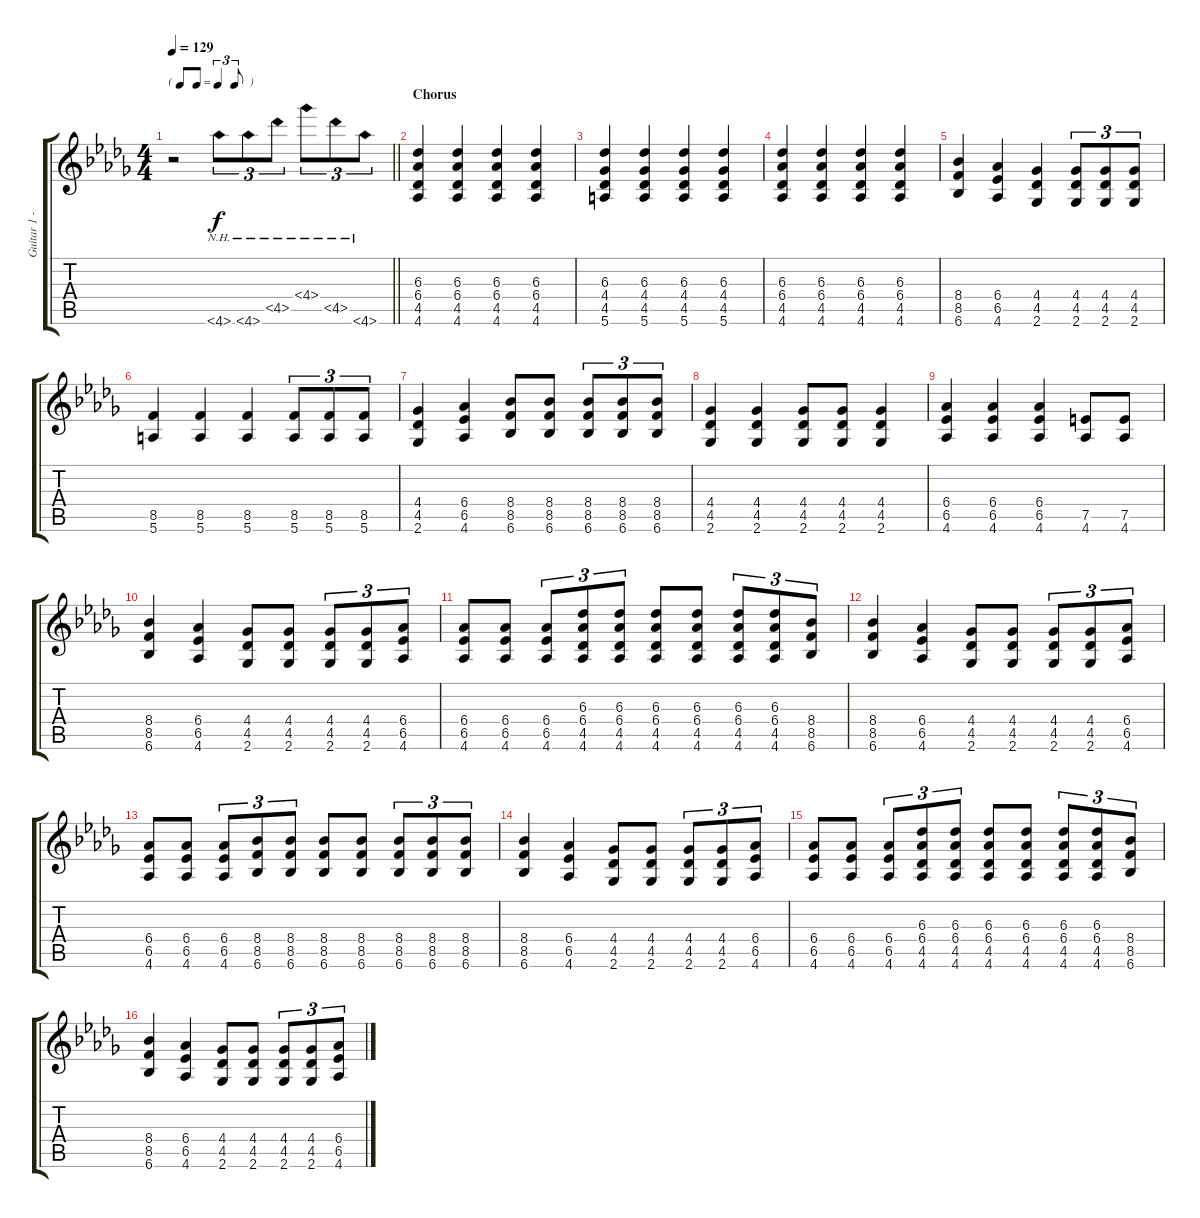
\track ("Guitar 1 - Rhythm Left" "Guitar 1 -") {instrument distortionguitar}
\staff {score tabs}
\tuning (E4 B3 G3 D3 A2 E2) {hide}
\ts (4 4)
\tf triplet8th
\tempo 129
\clef g2
\barLineRight lightlight
\ks db
r.2{dy f} 4.6{nh}.8{tu (3 2)} 4.6{nh}.8{tu (3 2)} 4.5{nh}.8{tu (3 2)} 4.4{nh}.8{tu (3 2)} 4.5{nh}.8{tu (3 2)} 4.6{nh}.8{tu (3 2)} |
\section ("" "Chorus")
(6.3 6.4 4.5 4.6).4 (6.3 6.4 4.5 4.6).4 (6.3 6.4 4.5 4.6).4 (6.3 6.4 4.5 4.6).4 |
(6.3 4.4 4.5 5.6).4 (6.3 4.4 4.5 5.6).4 (6.3 4.4 4.5 5.6).4 (6.3 4.4 4.5 5.6).4 |
(6.3 6.4 4.5 4.6).4 (6.3 6.4 4.5 4.6).4 (6.3 6.4 4.5 4.6).4 (6.3 6.4 4.5 4.6).4 |
(8.4 8.5 6.6).4 (6.4 6.5 4.6).4 (4.4 4.5 2.6).4 (4.4 4.5 2.6).8{tu (3 2)} (4.4 4.5 2.6).8{tu (3 2)} (4.4 4.5 2.6).8{tu (3 2)} |
(8.5 5.6).4 (8.5 5.6).4 (8.5 5.6).4 (8.5 5.6).8{tu (3 2)} (8.5 5.6).8{tu (3 2)} (8.5 5.6).8{tu (3 2)} |
(4.4 4.5 2.6).4 (6.4 6.5 4.6).4 (8.4 8.5 6.6).8 (8.4 8.5 6.6).8 (8.4 8.5 6.6).8{tu (3 2)} (8.4 8.5 6.6).8{tu (3 2)} (8.4 8.5 6.6).8{tu (3 2)} |
(4.4 4.5 2.6).4 (4.4 4.5 2.6).4 (4.4 4.5 2.6).8 (4.4 4.5 2.6).8 (4.4 4.5 2.6).4 |
(6.4 6.5 4.6).4 (6.4 6.5 4.6).4 (6.4 6.5 4.6).4 (7.5 4.6).8 (7.5 4.6).8 |
(8.4 8.5 6.6).4 (6.4 6.5 4.6).4 (4.4 4.5 2.6).8 (4.4 4.5 2.6).8 (4.4 4.5 2.6).8{tu (3 2)} (4.4 4.5 2.6).8{tu (3 2)} (6.4 6.5 4.6).8{tu (3 2)} |
(6.4 6.5 4.6).8 (6.4 6.5 4.6).8 (6.4 6.5 4.6).8{tu (3 2)} (6.3 6.4 4.5 4.6).8{tu (3 2)} (6.3 6.4 4.5 4.6).8{tu (3 2)} (6.3 6.4 4.5 4.6).8 (6.3 6.4 4.5 4.6).8 (6.3 6.4 4.5 4.6).8{tu (3 2)} (6.3 6.4 4.5 4.6).8{tu (3 2)} (8.4 8.5 6.6).8{tu (3 2)} |
(8.4 8.5 6.6).4 (6.4 6.5 4.6).4 (4.4 4.5 2.6).8 (4.4 4.5 2.6).8 (4.4 4.5 2.6).8{tu (3 2)} (4.4 4.5 2.6).8{tu (3 2)} (6.4 6.5 4.6).8{tu (3 2)} |
(6.4 6.5 4.6).8 (6.4 6.5 4.6).8 (6.4 6.5 4.6).8{tu (3 2)} (8.4 8.5 6.6).8{tu (3 2)} (8.4 8.5 6.6).8{tu (3 2)} (8.4 8.5 6.6).8 (8.4 8.5 6.6).8 (8.4 8.5 6.6).8{tu (3 2)} (8.4 8.5 6.6).8{tu (3 2)} (8.4 8.5 6.6).8{tu (3 2)} |
(8.4 8.5 6.6).4 (6.4 6.5 4.6).4 (4.4 4.5 2.6).8 (4.4 4.5 2.6).8 (4.4 4.5 2.6).8{tu (3 2)} (4.4 4.5 2.6).8{tu (3 2)} (6.4 6.5 4.6).8{tu (3 2)} |
(6.4 6.5 4.6).8 (6.4 6.5 4.6).8 (6.4 6.5 4.6).8{tu (3 2)} (6.3 6.4 4.5 4.6).8{tu (3 2)} (6.3 6.4 4.5 4.6).8{tu (3 2)} (6.3 6.4 4.5 4.6).8 (6.3 6.4 4.5 4.6).8 (6.3 6.4 4.5 4.6).8{tu (3 2)} (6.3 6.4 4.5 4.6).8{tu (3 2)} (8.4 8.5 6.6).8{tu (3 2)} |
(8.4 8.5 6.6).4 (6.4 6.5 4.6).4 (4.4 4.5 2.6).8 (4.4 4.5 2.6).8 (4.4 4.5 2.6).8{tu (3 2)} (4.4 4.5 2.6).8{tu (3 2)} (6.4 6.5 4.6).8{tu (3 2)}
